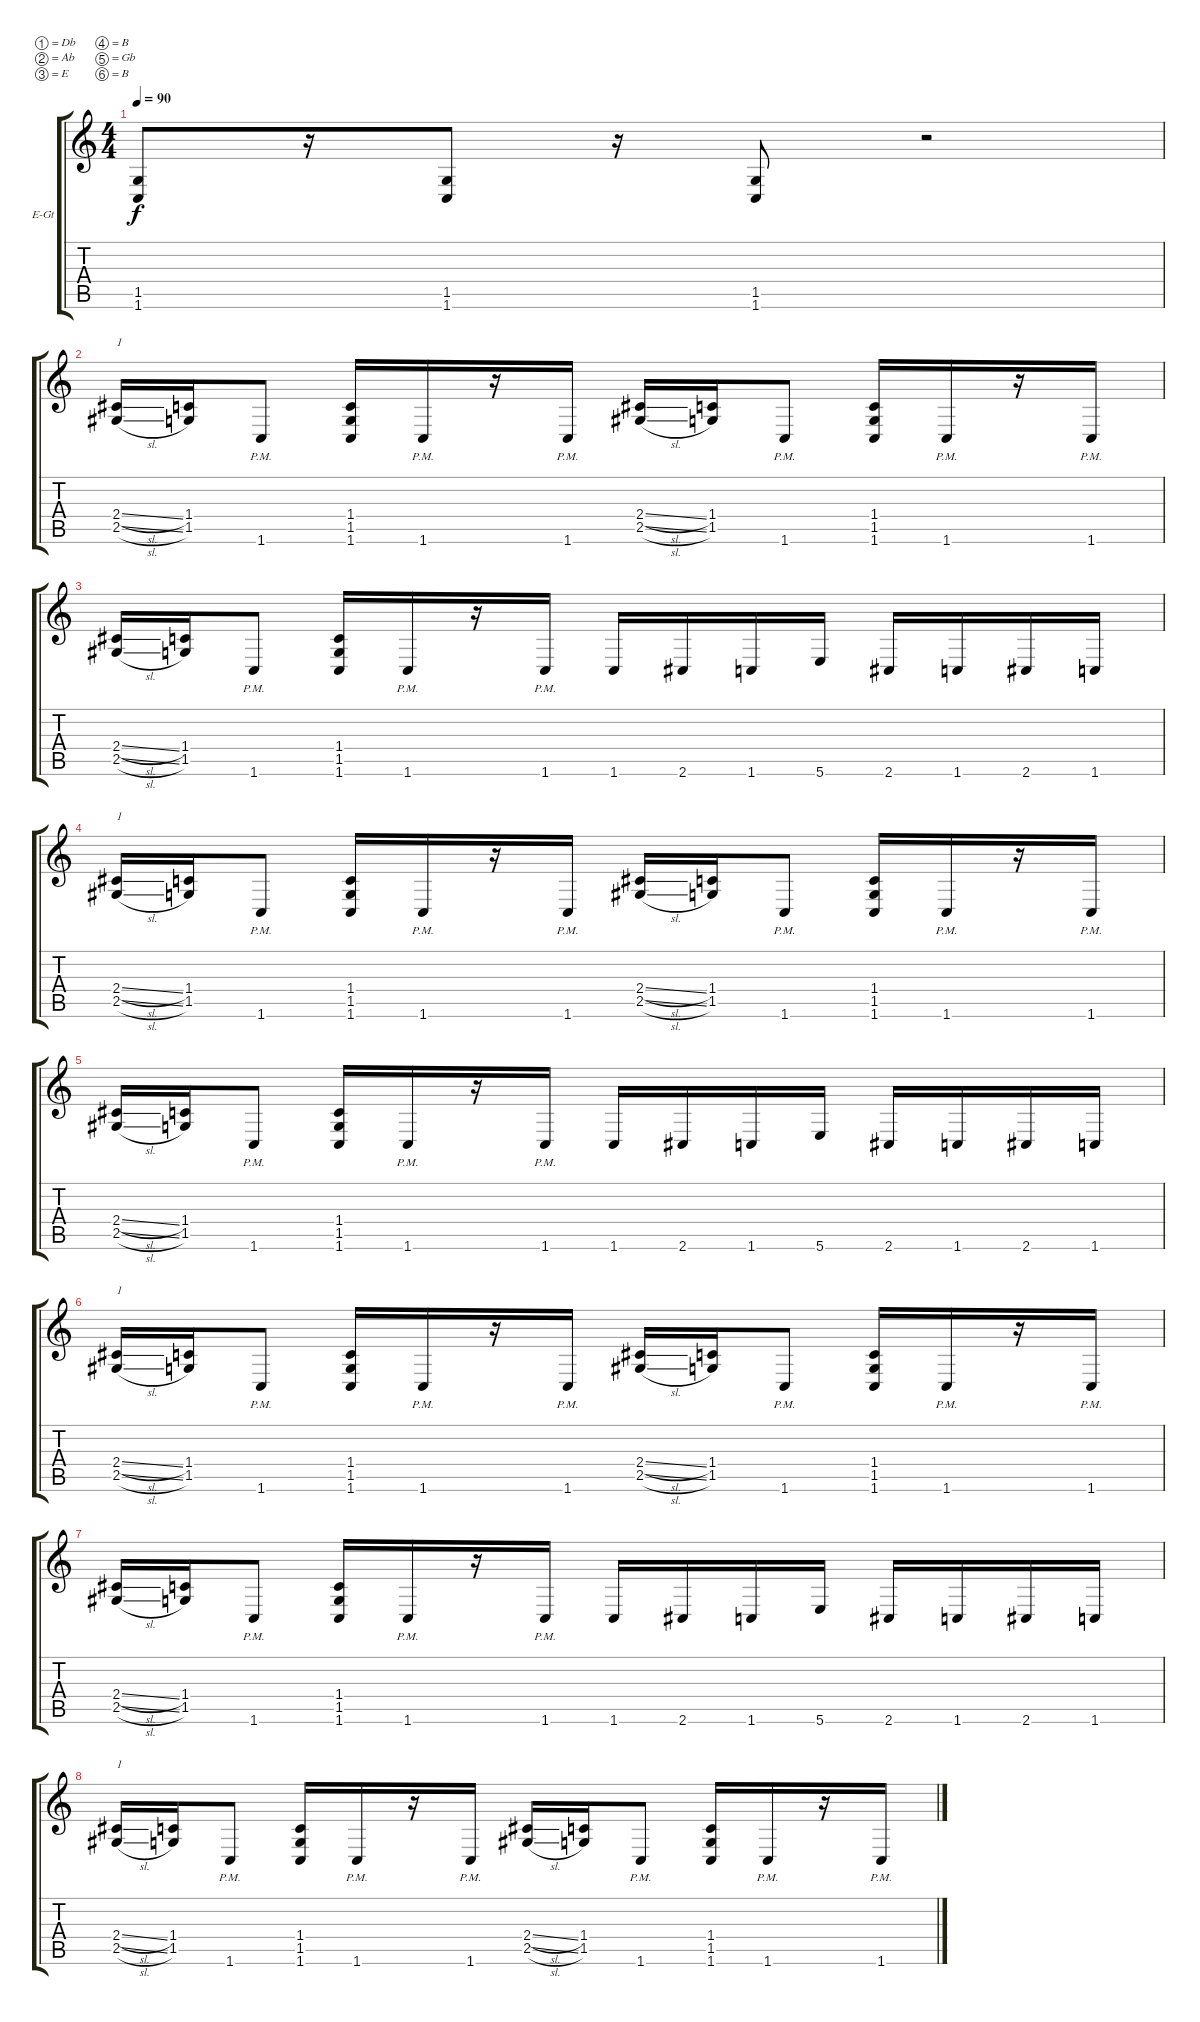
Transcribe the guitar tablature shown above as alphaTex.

\bracketExtendMode groupsimilarinstruments
\firstSystemTrackNameOrientation horizontal
\otherSystemsTrackNameOrientation horizontal
\track ("[GANG]" "E-Gt") {instrument distortionguitar}
\staff {score tabs}
\tuning (Db4 Ab3 E3 B2 Gb2 B1)
\ts (4 4)
\tempo 90
\clef g2
\ks c
(1.5 1.6).8{dy f} r.16 (1.5 1.6).8 r.16 (1.5 1.6).8 r.2 |
(2.4{sl} 2.5{sl}).16{txt "1"} (1.4 1.5).16 1.6{pm}.8 (1.4 1.5 1.6).16 1.6{pm}.16 r.16 1.6{pm}.16 (2.4{sl} 2.5{sl}).16 (1.4 1.5).16 1.6{pm}.8 (1.4 1.5 1.6).16 1.6{pm}.16 r.16 1.6{pm}.16 |
(2.4{sl} 2.5{sl}).16 (1.4 1.5).16 1.6{pm}.8 (1.4 1.5 1.6).16 1.6{pm}.16 r.16 1.6{pm}.16 1.6.16 2.6.16 1.6.16 5.6.16 2.6.16 1.6.16 2.6.16 1.6.16 |
(2.4{sl} 2.5{sl}).16{txt "1"} (1.4 1.5).16 1.6{pm}.8 (1.4 1.5 1.6).16 1.6{pm}.16 r.16 1.6{pm}.16 (2.4{sl} 2.5{sl}).16 (1.4 1.5).16 1.6{pm}.8 (1.4 1.5 1.6).16 1.6{pm}.16 r.16 1.6{pm}.16 |
(2.4{sl} 2.5{sl}).16 (1.4 1.5).16 1.6{pm}.8 (1.4 1.5 1.6).16 1.6{pm}.16 r.16 1.6{pm}.16 1.6.16 2.6.16 1.6.16 5.6.16 2.6.16 1.6.16 2.6.16 1.6.16 |
(2.4{sl} 2.5{sl}).16{txt "1"} (1.4 1.5).16 1.6{pm}.8 (1.4 1.5 1.6).16 1.6{pm}.16 r.16 1.6{pm}.16 (2.4{sl} 2.5{sl}).16 (1.4 1.5).16 1.6{pm}.8 (1.4 1.5 1.6).16 1.6{pm}.16 r.16 1.6{pm}.16 |
(2.4{sl} 2.5{sl}).16 (1.4 1.5).16 1.6{pm}.8 (1.4 1.5 1.6).16 1.6{pm}.16 r.16 1.6{pm}.16 1.6.16 2.6.16 1.6.16 5.6.16 2.6.16 1.6.16 2.6.16 1.6.16 |
(2.4{sl} 2.5{sl}).16{txt "1"} (1.4 1.5).16 1.6{pm}.8 (1.4 1.5 1.6).16 1.6{pm}.16 r.16 1.6{pm}.16 (2.4{sl} 2.5{sl}).16 (1.4 1.5).16 1.6{pm}.8 (1.4 1.5 1.6).16 1.6{pm}.16 r.16 1.6{pm}.16
